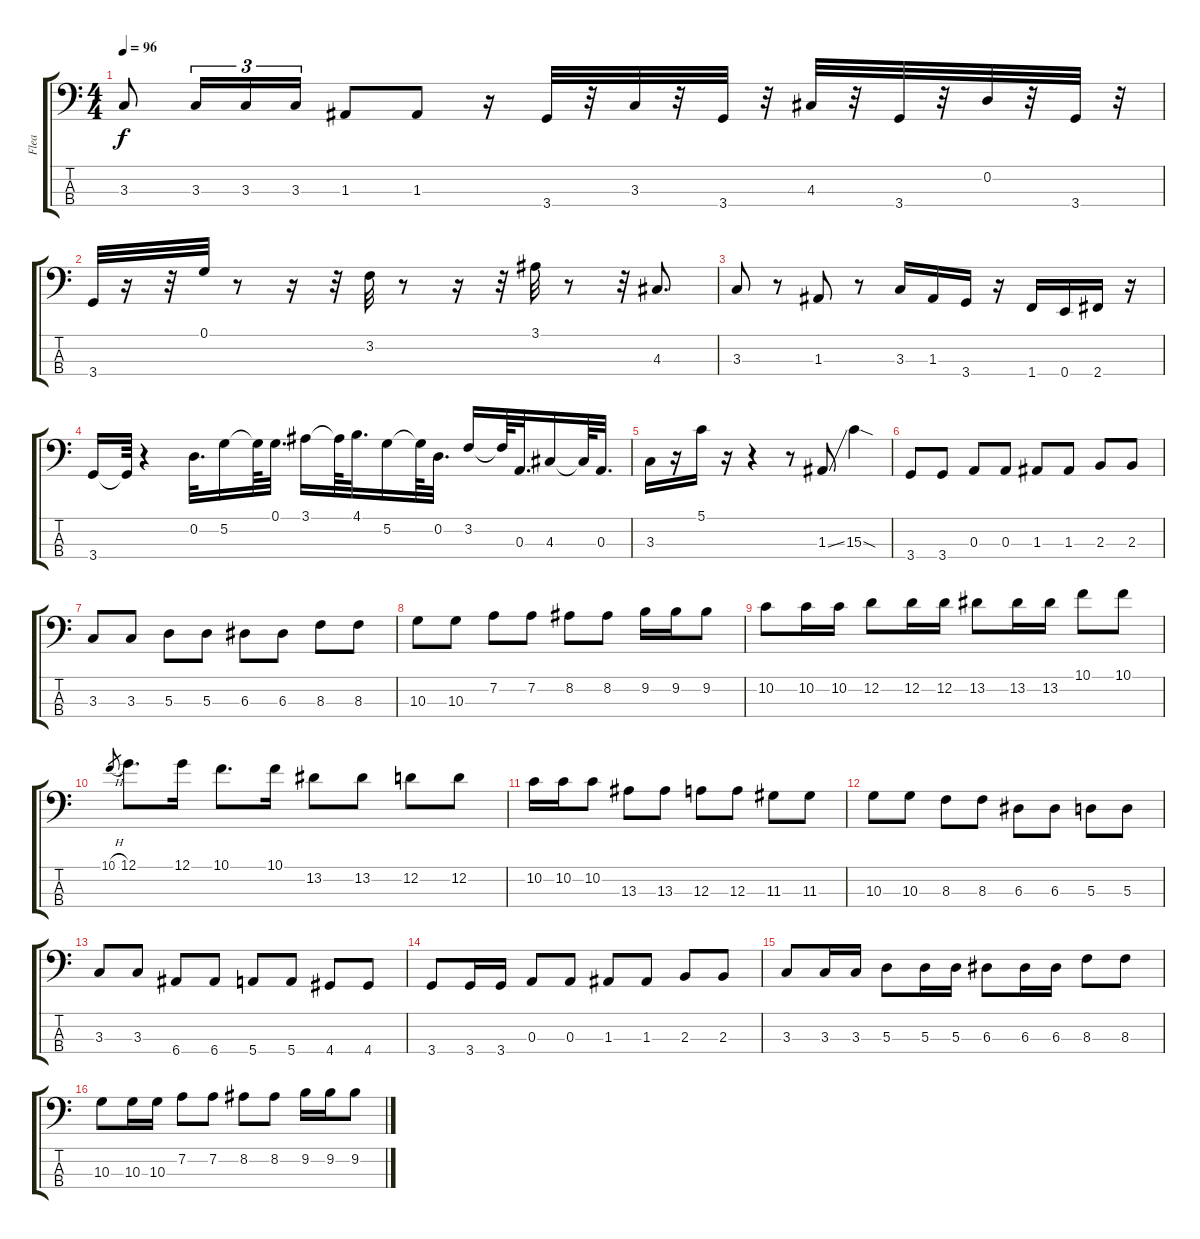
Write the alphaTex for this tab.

\track ("Flea" "Flea") {instrument electricbassfinger}
\staff {score tabs}
\tuning (G2 D2 A1 E1) {hide}
\ts (4 4)
\tempo 96
\clef f4
\ks c
3.3.8{dy f} 3.3.16{tu (3 2)} 3.3.16{tu (3 2)} 3.3.16{tu (3 2)} 1.3.8 1.3.8 r.16 3.4.32 r.32 3.3.32 r.32 3.4.32 r.32 4.3.32 r.32 3.4.32 r.32 0.2.32 r.32 3.4.32 r.32 |
3.4.32 r.16 r.32 0.1.32 r.8 r.16 r.32 3.2.32 r.8 r.16 r.32 3.1.32 r.8 r.32 4.3.8{d} |
3.3.8 r.8 1.3.8 r.8 3.3.16 1.3.16 3.4.16 r.16 1.4.16 0.4.16 2.4.16 r.16 |
3.4.16 3.4{t}.64 r.4 0.2.32{d} 5.2.16 5.2{t}.64 0.1.32{d} 3.1.16 3.1{t}.64 4.1.32{d} 5.2.16 5.2{t}.64 0.2.32{d} 3.2.16 3.2{t}.64 0.3.32{d} 4.3.16 4.3{t}.64 0.3.32{d} |
3.3.16 r.16 5.1.16 r.16 r.4 r.8 1.3{ss}.8 15.3{sod}.4 |
3.4.8 3.4.8 0.3.8 0.3.8 1.3.8 1.3.8 2.3.8 2.3.8 |
3.3.8 3.3.8 5.3.8 5.3.8 6.3.8 6.3.8 8.3.8 8.3.8 |
10.3.8 10.3.8 7.2.8 7.2.8 8.2.8 8.2.8 9.2.16 9.2.16 9.2.8 |
10.2.8 10.2.16 10.2.16 12.2.8 12.2.16 12.2.16 13.2.8 13.2.16 13.2.16 10.1.8 10.1.8 |
10.1{h}.8{gr} 12.1.8{d} 12.1.16 10.1.8{d} 10.1.16 13.2.8 13.2.8 12.2.8 12.2.8 |
10.2.16 10.2.16 10.2.8 13.3.8 13.3.8 12.3.8 12.3.8 11.3.8 11.3.8 |
10.3.8 10.3.8 8.3.8 8.3.8 6.3.8 6.3.8 5.3.8 5.3.8 |
3.3.8 3.3.8 6.4.8 6.4.8 5.4.8 5.4.8 4.4.8 4.4.8 |
3.4.8 3.4.16 3.4.16 0.3.8 0.3.8 1.3.8 1.3.8 2.3.8 2.3.8 |
3.3.8 3.3.16 3.3.16 5.3.8 5.3.16 5.3.16 6.3.8 6.3.16 6.3.16 8.3.8 8.3.8 |
10.3.8 10.3.16 10.3.16 7.2.8 7.2.8 8.2.8 8.2.8 9.2.16 9.2.16 9.2.8
